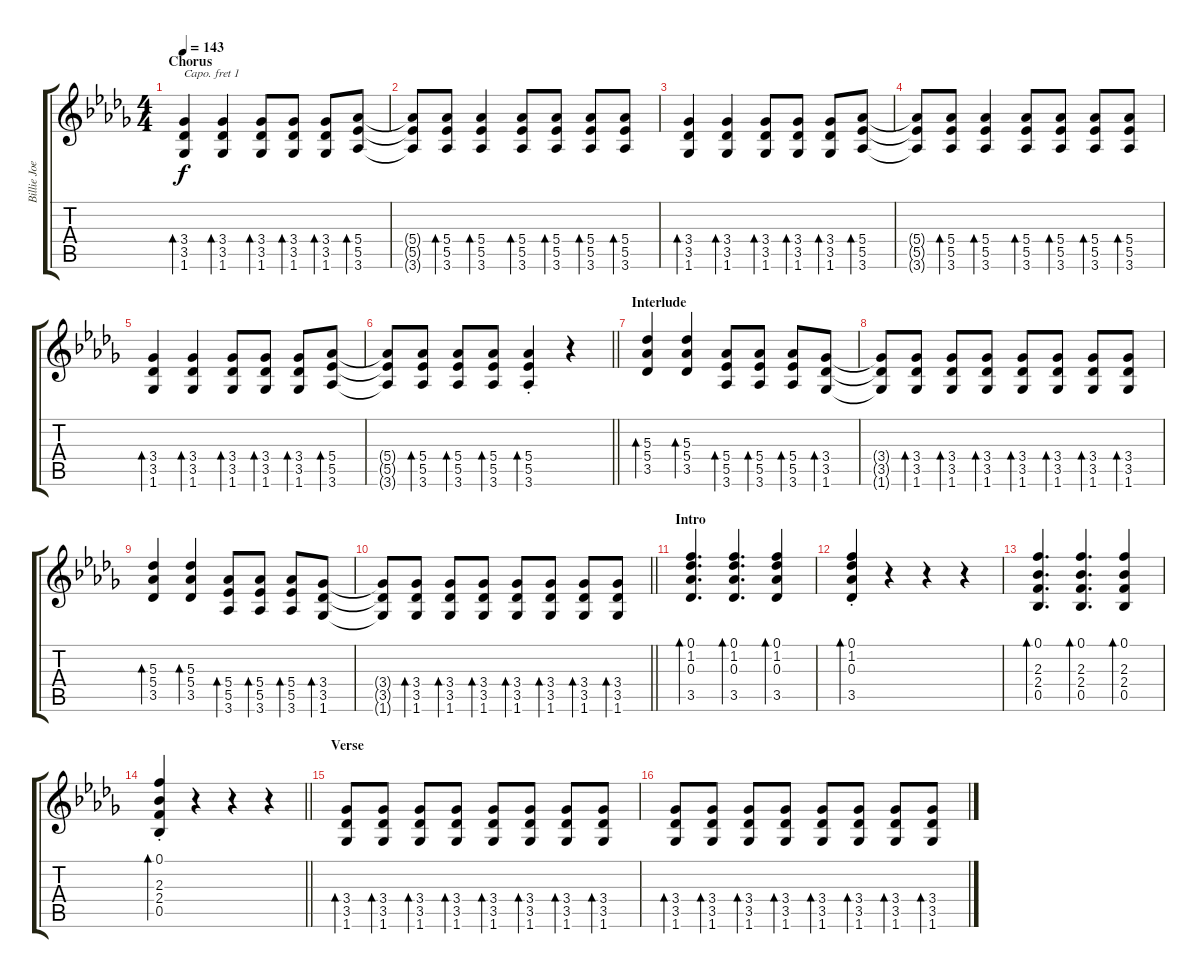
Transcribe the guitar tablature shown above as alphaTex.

\track ("Billie Joe Acoustic" "Billie Joe") {instrument acousticguitarsteel}
\staff {score tabs}
\capo 1
\tuning (E4 B3 G3 D3 A2 E2) {hide}
\ts (4 4)
\section ("" "Chorus")
\tempo 143
\clef g2
\ks db
(3.4 3.5 1.6).4{bd 60 dy f} (3.4 3.5 1.6).4{bd 60} (3.4 3.5 1.6).8{bd 60} (3.4 3.5 1.6).8{bd 60} (3.4 3.5 1.6).8{bd 60} (5.4 5.5 3.6).8{bd 60} |
(5.4{t} 5.5{t} 3.6{t}).8 (5.4 5.5 3.6).8{bd 60} (5.4 5.5 3.6).4{bd 60} (5.4 5.5 3.6).8{bd 60} (5.4 5.5 3.6).8{bd 60} (5.4 5.5 3.6).8{bd 60} (5.4 5.5 3.6).8{bd 60} |
(3.4 3.5 1.6).4{bd 60} (3.4 3.5 1.6).4{bd 60} (3.4 3.5 1.6).8{bd 60} (3.4 3.5 1.6).8{bd 60} (3.4 3.5 1.6).8{bd 60} (5.4 5.5 3.6).8{bd 60} |
(5.4{t} 5.5{t} 3.6{t}).8 (5.4 5.5 3.6).8{bd 60} (5.4 5.5 3.6).4{bd 60} (5.4 5.5 3.6).8{bd 60} (5.4 5.5 3.6).8{bd 60} (5.4 5.5 3.6).8{bd 60} (5.4 5.5 3.6).8{bd 60} |
(3.4 3.5 1.6).4{bd 60} (3.4 3.5 1.6).4{bd 60} (3.4 3.5 1.6).8{bd 60} (3.4 3.5 1.6).8{bd 60} (3.4 3.5 1.6).8{bd 60} (5.4 5.5 3.6).8{bd 60} |
\barLineRight lightlight
(5.4{t} 5.5{t} 3.6{t}).8 (5.4 5.5 3.6).8{bd 60} (5.4 5.5 3.6).8{bd 60} (5.4 5.5 3.6).8{bd 60} (5.4{st} 5.5{st} 3.6{st}).4{bd 60} r.4 |
\section ("" "Interlude")
(5.3 5.4 3.5).4{bd 60} (5.3 5.4 3.5).4{bd 60} (5.4 5.5 3.6).8{bd 60} (5.4 5.5 3.6).8{bd 60} (5.4 5.5 3.6).8{bd 60} (3.4 3.5 1.6).8{bd 60} |
(3.4{t} 3.5{t} 1.6{t}).8 (3.4 3.5 1.6).8{bd 60} (3.4 3.5 1.6).8{bd 60} (3.4 3.5 1.6).8{bd 60} (3.4 3.5 1.6).8{bd 60} (3.4 3.5 1.6).8{bd 60} (3.4 3.5 1.6).8{bd 60} (3.4 3.5 1.6).8{bd 60} |
(5.3 5.4 3.5).4{bd 60} (5.3 5.4 3.5).4{bd 60} (5.4 5.5 3.6).8{bd 60} (5.4 5.5 3.6).8{bd 60} (5.4 5.5 3.6).8{bd 60} (3.4 3.5 1.6).8{bd 60} |
\barLineRight lightlight
(3.4{t} 3.5{t} 1.6{t}).8 (3.4 3.5 1.6).8{bd 60} (3.4 3.5 1.6).8{bd 60} (3.4 3.5 1.6).8{bd 60} (3.4 3.5 1.6).8{bd 60} (3.4 3.5 1.6).8{bd 60} (3.4 3.5 1.6).8{bd 60} (3.4 3.5 1.6).8{bd 60} |
\section ("" "Intro")
(0.1 1.2 0.3 3.5).4{d bd 60} (0.1 1.2 0.3 3.5).4{d bd 60} (0.1 1.2 0.3 3.5).4{bd 60} |
(0.1{st} 1.2{st} 0.3{st} 3.5{st}).4{bd 60} r.4 r.4 r.4 |
(0.1 2.3 2.4 0.5).4{d bd 60} (0.1 2.3 2.4 0.5).4{d bd 60} (0.1 2.3 2.4 0.5).4{bd 60} |
\barLineRight lightlight
(0.1{st} 2.3{st} 2.4{st} 0.5{st}).4{bd 60} r.4 r.4 r.4 |
\section ("" "Verse")
(3.4 3.5 1.6).8{bd 60} (3.4 3.5 1.6).8{bd 60} (3.4 3.5 1.6).8{bd 60} (3.4 3.5 1.6).8{bd 60} (3.4 3.5 1.6).8{bd 60} (3.4 3.5 1.6).8{bd 60} (3.4 3.5 1.6).8{bd 60} (3.4 3.5 1.6).8{bd 60} |
(3.4 3.5 1.6).8{bd 60} (3.4 3.5 1.6).8{bd 60} (3.4 3.5 1.6).8{bd 60} (3.4 3.5 1.6).8{bd 60} (3.4 3.5 1.6).8{bd 60} (3.4 3.5 1.6).8{bd 60} (3.4 3.5 1.6).8{bd 60} (3.4 3.5 1.6).8{bd 60}
